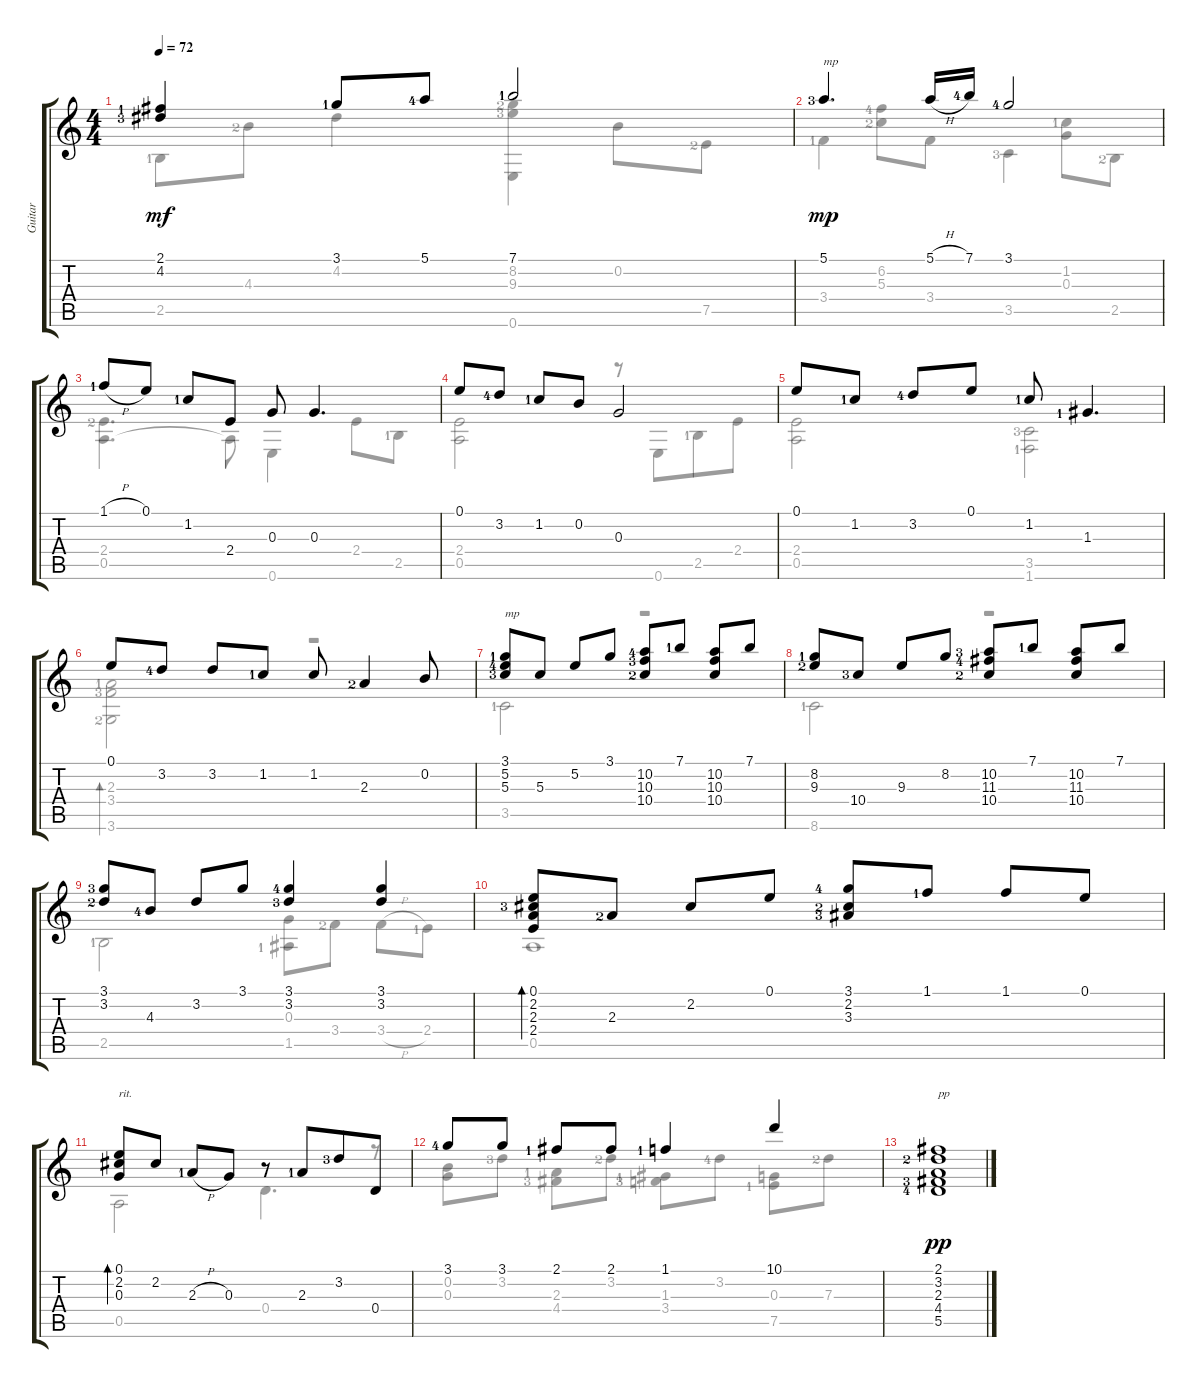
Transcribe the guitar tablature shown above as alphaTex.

\track ("Guitar" "Guitar") {instrument acousticguitarnylon}
\staff {score tabs}
\tuning (E4 B3 G3 D3 A2 E2) {hide}
\voice
\ts (4 4)
\tempo 72
\clef g2
\ks c
(2.1{lf 2} 4.2{lf 4}).4{dy mf} 3.1{lf 2}.8 5.1{lf 5}.8 7.1{lf 2}.2 |
5.1{lf 4}.4{d txt "mp" dy mp} 5.1{h}.16 7.1{lf 5}.16 3.1{lf 5}.2 |
1.1{h lf 2}.8 0.1.8 1.2{lf 2}.8 2.4.8 0.3.8 0.3.4{d} |
0.1.8 3.2{lf 5}.8 1.2{lf 2}.8 0.2.8 0.3.2 |
0.1.8 1.2{lf 2}.8 3.2{lf 5}.8 0.1.8 1.2{lf 2}.8 1.3{lf 2}.4{d} |
0.1.8 3.2{lf 5}.8 3.2.8 1.2{lf 2}.8 1.2.8 2.3{lf 3}.4 0.2.8 |
(3.1{lf 2} 5.2{lf 5} 5.3{lf 4}).8{txt "mp"} 5.3.8 5.2.8 3.1.8 (10.2{lf 5} 10.3{lf 4} 10.4{lf 3}).8 7.1{lf 2}.8 (10.2 10.3 10.4).8 7.1.8 |
(8.2{lf 2} 9.3{lf 3}).8 10.4{lf 4}.8 9.3.8 8.2.8 (10.2{lf 4} 11.3{lf 5} 10.4{lf 3}).8 7.1{lf 2}.8 (10.2 11.3 10.4).8 7.1.8 |
(3.1{lf 4} 3.2{lf 3}).8 4.3{lf 5}.8 3.2.8 3.1.8 (3.1{lf 5} 3.2{lf 4}).4 (3.1 3.2).4 |
(0.1 2.2{lf 4} 2.3 2.4).8{bd 240} 2.3{lf 3}.8 2.2.8 0.1.8 (3.1{lf 5} 2.2{lf 3} 3.3{lf 4}).8 1.1{lf 2}.8 1.1.8 0.1.8 |
(0.1 2.2 0.3).8{bd 240 txt "rit."} 2.2.8 2.3{h lf 2}.8 0.3.8 r.8 2.3{lf 2}.8{beam merge} 3.2{lf 4}.8 0.4.8 |
3.1{lf 5}.8 3.1.8 2.1{lf 2}.8 2.1.8 1.1{lf 2}.4 10.1.4 |
(2.1 3.2{lf 3} 2.3 4.4{lf 4} 5.5{lf 5}).1{txt "pp" dy pp}
\voice
\clef g2
\ottava regular
\simile none
\ks c
2.5{lf 2}.8{dy mf} 4.3{lf 3}.8 4.2.4 (8.2{lf 3} 9.3{lf 4} 0.6).4 0.2.8 7.5{lf 3}.8 |
3.4{lf 2}.4{dy mp} (6.2{lf 5} 5.3{lf 3}).8 3.4.8 3.5{lf 4}.4 (1.2{lf 2} 0.3).8 2.5{lf 3}.8 |
(2.4{lf 3} 0.5).4{d} 0.5{t}.8 0.6.4 2.4.8 2.5{lf 2}.8 |
(2.4 0.5).2 r.8 0.6.8{beam merge} 2.5{lf 2}.8 2.4.8 |
(2.4 0.5).2 (3.5{lf 4} 1.6{lf 2}).2 |
(2.3{lf 2} 3.4{lf 4} 3.6{lf 3}).2{bd 240} r.2 |
3.5{lf 2}.2 r.2 |
8.6{lf 2}.2 r.2 |
2.5{lf 2}.2 (0.3 1.5{lf 2}).8 3.4{lf 3}.8 3.4{h}.8 2.4{lf 2}.8 |
0.5.1 |
0.5.2 0.4.4{d} r.8 |
(0.2 0.3).8 3.2{lf 4}.8 (2.3{lf 2} 4.4{lf 4}).8 3.2{lf 3}.8 (1.3{lf 2} 3.4{lf 4}).8 3.2{lf 5}.8 (0.3 7.5{lf 2}).8 7.3{lf 3}.8 |
